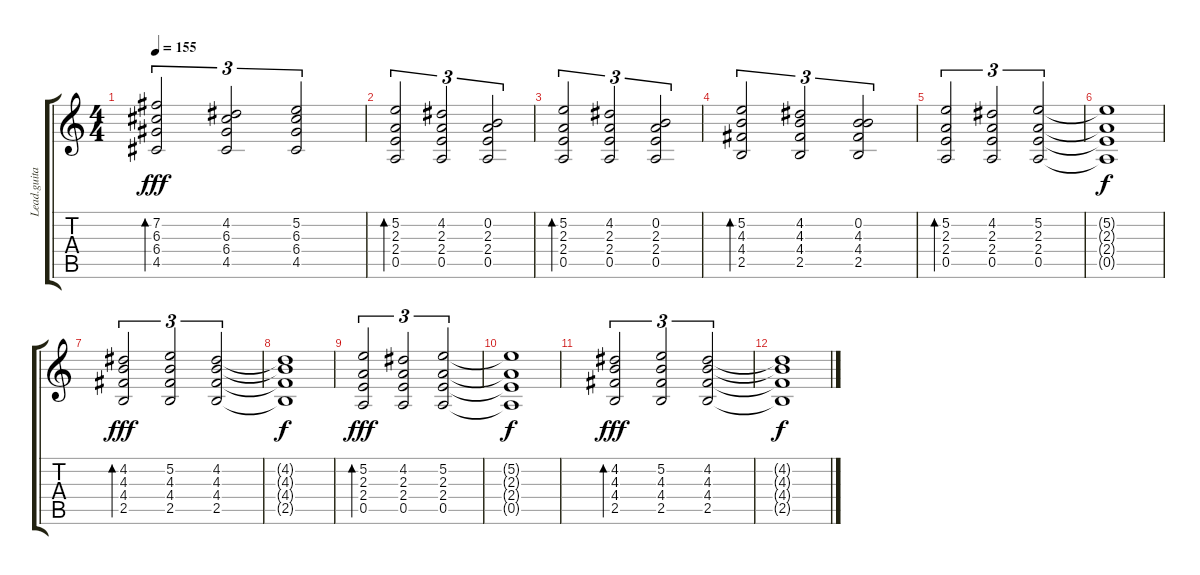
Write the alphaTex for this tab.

\track ("Lead.guitar" "Lead.guita") {instrument electricguitarclean}
\staff {score tabs}
\tuning (E4 B3 G3 D3 A2 E2) {hide}
\ts (4 4)
\tempo 155
\clef g2
\ks c
(7.2 6.3 6.4 4.5).2{tu (3 2) bd 120 dy fff} (4.2 6.3 6.4 4.5).2{tu (3 2)} (5.2 6.3 6.4 4.5).2{tu (3 2)} |
(5.2 2.3 2.4 0.5).2{tu (3 2) bd 120} (4.2 2.3 2.4 0.5).2{tu (3 2)} (0.2 2.3 2.4 0.5).2{tu (3 2)} |
(5.2 2.3 2.4 0.5).2{tu (3 2) bd 120} (4.2 2.3 2.4 0.5).2{tu (3 2)} (0.2 2.3 2.4 0.5).2{tu (3 2)} |
(5.2 4.3 4.4 2.5).2{tu (3 2) bd 120} (4.2 4.3 4.4 2.5).2{tu (3 2)} (0.2 4.3 4.4 2.5).2{tu (3 2)} |
(5.2 2.3 2.4 0.5).2{tu (3 2) bd 120} (4.2 2.3 2.4 0.5).2{tu (3 2)} (5.2 2.3 2.4 0.5).2{tu (3 2)} |
(5.2{t} 2.3{t} 2.4{t} 0.5{t}).1{dy f} |
(4.2 4.3 4.4 2.5).2{tu (3 2) bd 120 dy fff} (5.2 4.3 4.4 2.5).2{tu (3 2)} (4.2 4.3 4.4 2.5).2{tu (3 2)} |
(4.2{t} 4.3{t} 4.4{t} 2.5{t}).1{dy f} |
(5.2 2.3 2.4 0.5).2{tu (3 2) bd 120 dy fff} (4.2 2.3 2.4 0.5).2{tu (3 2)} (5.2 2.3 2.4 0.5).2{tu (3 2)} |
(5.2{t} 2.3{t} 2.4{t} 0.5{t}).1{dy f} |
(4.2 4.3 4.4 2.5).2{tu (3 2) bd 120 dy fff} (5.2 4.3 4.4 2.5).2{tu (3 2)} (4.2 4.3 4.4 2.5).2{tu (3 2)} |
(4.2{t} 4.3{t} 4.4{t} 2.5{t}).1{dy f}
